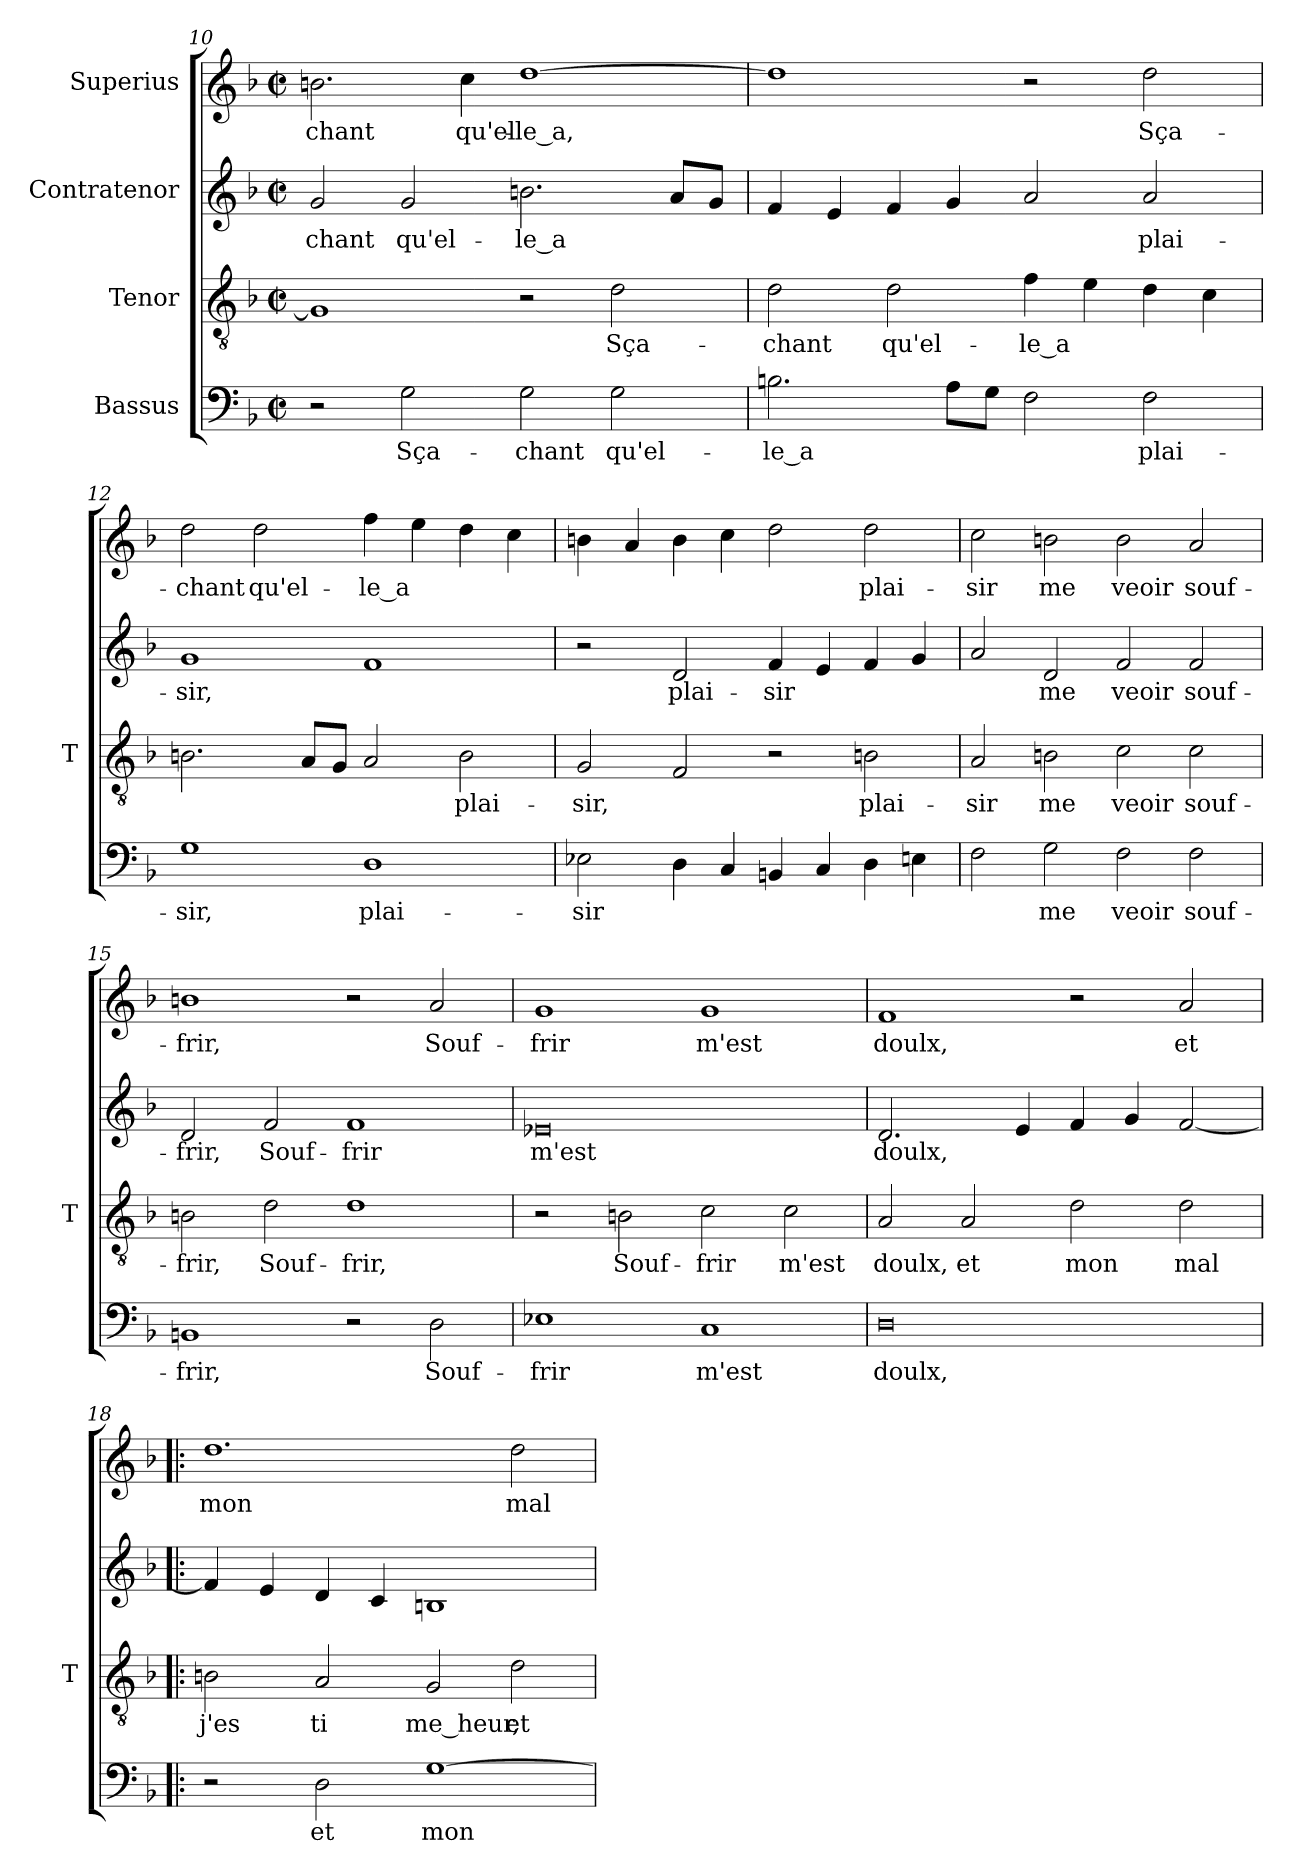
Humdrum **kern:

**kern	**text	**kern	**text	**kern	**text	**kern	**text
*part4	*part4	*part3	*part3	*part2	*part2	*part1	*part1
*staff4	*staff4	*staff3	*staff3	*staff2	*staff2	*staff1	*staff1
*I"Bassus	*	*I"Tenor	*	*I"Contratenor	*	*I"Superius	*
*	*	*I'T	*	*	*	*	*
*clefF4	*	*clefGv2	*	*clefG2	*	*clefG2	*
*k[b-]	*	*k[b-]	*	*k[b-]	*	*k[b-]	*
*F:	*	*F:	*	*F:	*	*F:	*
*M2/2	*	*M2/2	*	*M2/2	*	*M2/2	*
*met(c|)	*	*met(c|)	*	*met(c|)	*	*met(c|)	*
=10	=10	=10	=10	=10	=10	=10	=10
2r	.	1G]	.	2g	-chant	2.b	-chant
2G	Sça-	.	.	2g	qu'el-	.	.
.	.	.	.	.	.	4cc	qu'el-
2G	-chant	2r	.	2.b	-le_a	[1dd	-le_a,
2G	qu'el-	2d	Sça-	.	.	.	.
.	.	.	.	8aL	.	.	.
.	.	.	.	8gJ	.	.	.
=11	=11	=11	=11	=11	=11	=11	=11
2.B	-le_a	2d	-chant	4f	.	1dd]	.
.	.	.	.	4e	.	.	.
.	.	2d	qu'el-	4f	.	.	.
8AL	.	.	.	4g	.	.	.
8GJ	.	.	.	.	.	.	.
2F	.	4f	-le_a	2a	.	2r	.
.	.	4e	.	.	.	.	.
2F	plai-	4d	.	2a	plai-	2dd	Sça-
.	.	4c	.	.	.	.	.
=12	=12	=12	=12	=12	=12	=12	=12
1G	-sir,	2.B	.	1g	-sir,	2dd	-chant
.	.	.	.	.	.	2dd	qu'el-
.	.	8AL	.	.	.	.	.
.	.	8GJ	.	.	.	.	.
1D	plai-	2A	.	1f	.	4ff	-le_a
.	.	.	.	.	.	4ee	.
.	.	2B	plai-	.	.	4dd	.
.	.	.	.	.	.	4cc	.
=13	=13	=13	=13	=13	=13	=13	=13
2E-X	-sir	2G	-sir,	2r	.	4b	.
.	.	.	.	.	.	4a	.
4D	.	2F	.	2d	plai-	4b	.
4C	.	.	.	.	.	4cc	.
4BB	.	2r	.	4f	-sir	2dd	.
4C	.	.	.	4e	.	.	.
4D	.	2B	plai-	4f	.	2dd	plai-
4E	.	.	.	4g	.	.	.
!!LO:PB:g=z
=14	=14	=14	=14	=14	=14	=14	=14
2F	.	2A	-sir	2a	.	2cc	-sir
2G	-me	2B	-me	2d	-me	2b	-me
2F	-veoir	2c	-veoir	2f	-veoir	2b	-veoir
2F	souf-	2c	souf-	2f	souf-	2a	souf-
=15	=15	=15	=15	=15	=15	=15	=15
1BB	-frir,	2B	-frir,	2d	-frir,	1b	-frir,
.	.	2d	Souf-	2f	Souf-	.	.
2r	.	1d	-frir,	1f	-frir	2r	.
2D	Souf-	.	.	.	.	2a	Souf-
=16	=16	=16	=16	=16	=16	=16	=16
1E-X	-frir	2r	.	0e-X	-m'est	1g	-frir
.	.	2B	Souf-	.	.	.	.
1C	-m'est	2c	-frir	.	.	1g	-m'est
.	.	2c	-m'est	.	.	.	.
=17	=17	=17	=17	=17	=17	=17	=17
0D	-doulx,	2A	-doulx,	2.d	-doulx,	1f	-doulx,
.	.	2A	-et	.	.	.	.
.	.	.	.	4e	.	.	.
.	.	2d	-mon	4f	.	2r	.
.	.	.	.	4g	.	.	.
.	.	2d	-mal	[2f	.	2a	-et
!!LO:LB:g=z
=18!|:	=18!|:	=18!|:	=18!|:	=18!|:	=18!|:	=18!|:	=18!|:
2r	.	2B	-j'es	4f]	.	1.dd	-mon
.	.	.	.	4e	.	.	.
2D	-et	2A	-ti	4d	.	.	.
.	.	.	.	4c	.	.	.
[1G	-mon	2G	-me_heur,	1B	.	.	.
.	.	2d	-et	.	.	2dd	-mal
=	=	=	=	=	=	=	=
*-	*-	*-	*-	*-	*-	*-	*-
